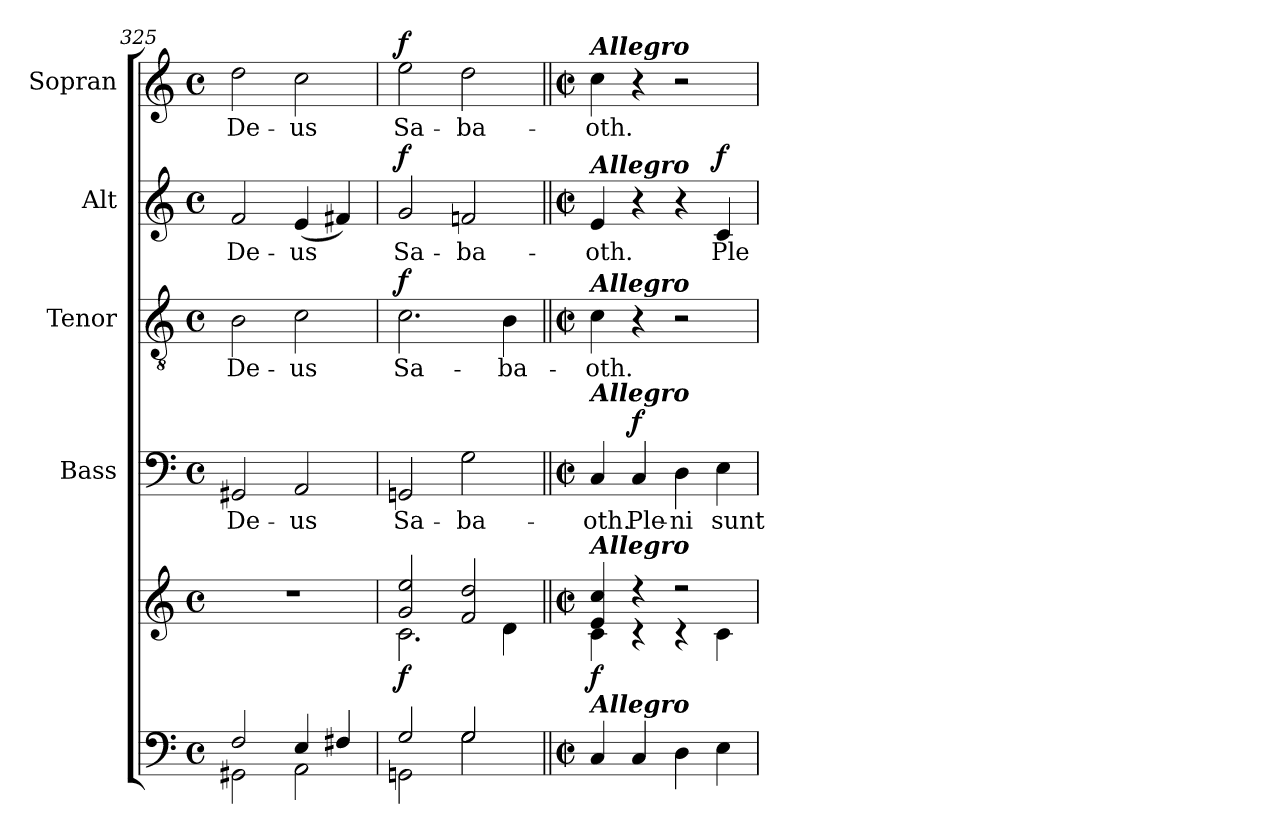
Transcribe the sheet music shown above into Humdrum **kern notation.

**kern	**kern	**dynam	**kern	**text	**dynam	**kern	**text	**dynam	**kern	**text	**dynam	**kern	**text	**dynam
*part5	*part5	*part5	*part4	*part4	*part4	*part3	*part3	*part3	*part2	*part2	*part2	*part1	*part1	*part1
*staff6	*staff5	*staff5/6	*staff4	*staff4	*staff4	*staff3	*staff3	*staff3	*staff2	*staff2	*staff2	*staff1	*staff1	*staff1
*	*	*	*I"Bass	*	*	*I"Tenor	*	*	*I"Alt	*	*	*I"Sopran	*	*
*	*	*	*I'B.	*	*	*I'T.	*	*	*I'A.	*	*	*I'S.	*	*
*clefF4	*clefG2	*	*clefF4	*	*	*clefGv2	*	*	*clefG2	*	*	*clefG2	*	*
*k[]	*k[]	*	*k[]	*	*	*k[]	*	*	*k[]	*	*	*k[]	*	*
*C:	*C:	*	*C:	*	*	*C:	*	*	*C:	*	*	*C:	*	*
*M4/4	*M4/4	*	*M4/4	*	*	*M4/4	*	*	*M4/4	*	*	*M4/4	*	*
*met(c)	*met(c)	*	*met(c)	*	*	*met(c)	*	*	*met(c)	*	*	*met(c)	*	*
=325	=325	=325	=325	=325	=325	=325	=325	=325	=325	=325	=325	=325	=325	=325
*^	*	*	*	*	*	*	*	*	*	*	*	*	*	*
!	!	!	!	!	!LO:LY:b	!	!	!LO:LY:b	!	!	!LO:LY:b	!	!	!LO:LY:b	!
2F/	2GG#X\	1r	.	2GG#X/	De-	.	2B\	De-	.	2f/	De-	.	2dd\	De-	.
!	!	!	!	!	!LO:LY:b	!	!	!LO:LY:b	!	!	!LO:LY:b	!	!	!LO:LY:b	!
4E/	2AA\	.	.	2AA/	-us	.	2c\	-us	.	(<4e/	-us	.	2cc\	-us	.
4F#X/	.	.	.	.	.	.	.	.	.	4f#X/)	.	.	.	.	.
=326	=326	=326	=326	=326	=326	=326	=326	=326	=326	=326	=326	=326	=326	=326	=326
*	*	*^	*	*	*	*	*	*	*	*	*	*	*	*	*
!	!	!	!	!LO:DY:b	!	!LO:LY:b	!	!	!LO:LY:b	!LO:DY:a	!	!LO:LY:b	!LO:DY:a	!	!LO:LY:b	!LO:DY:a
2G/	2GGn\	2g/ 2ee/	2.c\	f	2GGn/	Sa-	.	2.c\	Sa-	f	2g/	Sa-	f	2ee\	Sa-	f
!	!	!	!	!	!	!LO:LY:b	!	!	!	!	!	!LO:LY:b	!	!	!LO:LY:b	!
2G/	2G\	2f/ 2dd/	.	.	2G\	-ba-	.	.	.	.	2fn/	-ba-	.	2dd\	-ba-	.
!	!	!	!	!	!	!	!	!	!LO:LY:b	!	!	!	!	!	!	!
.	.	.	4d\	.	.	.	.	4B\	-ba-	.	.	.	.	.	.	.
*v	*v	*	*	*	*	*	*	*	*	*	*	*	*	*	*	*
!!LO:PB:g=z
=327||	=327||	=327||	=327||	=327||	=327||	=327||	=327||	=327||	=327||	=327||	=327||	=327||	=327||	=327||	=327||
*M2/2	*M2/2	*	*	*M2/2	*	*	*M2/2	*	*	*M2/2	*	*	*M2/2	*	*
*met(c|)	*met(c|)	*	*	*met(c|)	*	*	*met(c|)	*	*	*met(c|)	*	*	*met(c|)	*	*
!	!	!	!	!	!	!	!	!	!	!	!	!	!LO:TX:a:Bi:t=Allegro	!	!
!	!	!	!	!	!	!	!	!	!	!LO:TX:a:Bi:t=Allegro	!	!	!	!	!
!	!	!	!	!	!	!	!LO:TX:a:Bi:t=Allegro	!	!	!	!	!	!	!	!
!	!	!	!	!LO:TX:a:Bi:t=Allegro	!	!	!	!	!	!	!	!	!	!	!
!	!LO:TX:a:Bi:t=Allegro	!	!	!	!	!	!	!	!	!	!	!	!	!	!
!LO:TX:a:Bi:t=Allegro	!	!	!	!	!	!	!	!	!	!	!	!	!	!	!
!	!	!	!LO:DY:b	!	!LO:LY:b	!	!	!LO:LY:b	!	!	!LO:LY:b	!	!	!LO:LY:b	!
4C/	4e/ 4cc/	4c\	f	4C/	-oth.	.	4c\	-oth.	.	4e/	-oth.	.	4cc\	-oth.	.
!	!	!	!	!	!LO:LY:b	!LO:DY:a	!	!	!	!	!	!	!	!	!
4C/	4rdd	4rc	.	4C/	Ple-	f	4r	.	.	4r	.	.	4r	.	.
!	!	!	!	!	!LO:LY:b	!	!	!	!	!	!	!	!	!	!
4D\	2rdd	4rc	.	4D\	-ni	.	2r	.	.	4r	.	.	2r	.	.
!	!	!	!	!	!LO:LY:b	!	!	!	!	!	!LO:LY:b	!LO:DY:a	!	!	!
4E\	.	4c\	.	4E\	sunt	.	.	.	.	4c/	Ple-	f	.	.	.
*	*v	*v	*	*	*	*	*	*	*	*	*	*	*	*	*
=	=	=	=	=	=	=	=	=	=	=	=	=	=	=
*-	*-	*-	*-	*-	*-	*-	*-	*-	*-	*-	*-	*-	*-	*-
